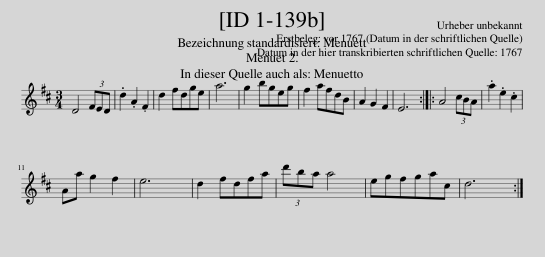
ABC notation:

X:1
L:1/8
M:3/4
I:linebreak $
K:D
V:1 treble
V:1
 D4 (3FED | .d2 .A2 .F2 | d2 fdge | a6 | g2 bgeg | %5
 f2 afdB | A2 G2 F2 | E6 :: A4 (3cBA | .a2 .e2 .c2 |$ %10
 Aa g2 f2 | e6 | d2 fdfa | (3d'ba a4 | egfgac | %15
 d6 :| %16
